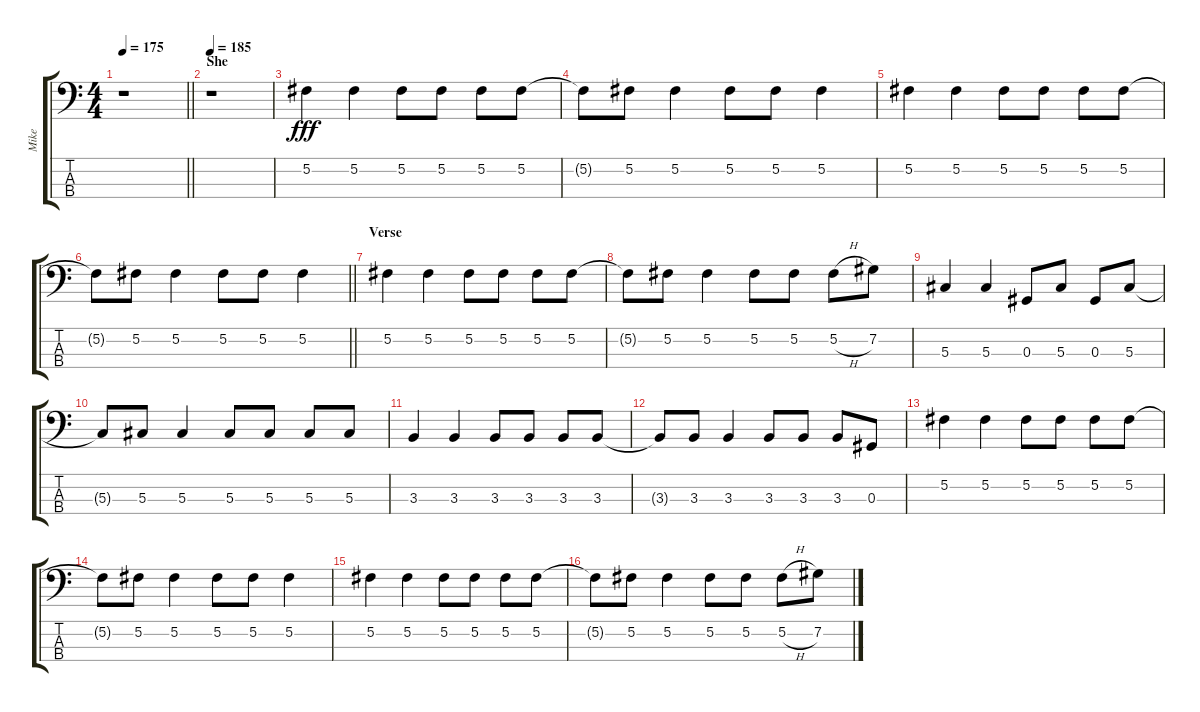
\track ("Mike" "Mike") {instrument electricbasspick}
\staff {score tabs}
\tuning (Gb2 Db2 Ab1 Eb1) {hide}
\ts (4 4)
\tempo 175
\clef f4
\barLineRight lightlight
\ks c
r.1{dy fff} |
\section ("" "She")
\tempo 185
r.1 |
5.2.4 5.2.4 5.2.8 5.2.8 5.2.8 5.2.8 |
5.2{t}.8 5.2.8 5.2.4 5.2.8 5.2.8 5.2.4 |
5.2.4 5.2.4 5.2.8 5.2.8 5.2.8 5.2.8 |
\barLineRight lightlight
5.2{t}.8 5.2.8 5.2.4 5.2.8 5.2.8 5.2.4 |
\section ("" "Verse")
5.2.4 5.2.4 5.2.8 5.2.8 5.2.8 5.2.8 |
5.2{t}.8 5.2.8 5.2.4 5.2.8 5.2.8 5.2{h}.8 7.2.8 |
5.3.4 5.3.4 0.3.8 5.3.8 0.3.8 5.3.8 |
5.3{t}.8 5.3.8 5.3.4 5.3.8 5.3.8 5.3.8 5.3.8 |
3.3.4 3.3.4 3.3.8 3.3.8 3.3.8 3.3.8 |
3.3{t}.8 3.3.8 3.3.4 3.3.8 3.3.8 3.3.8 0.3.8 |
5.2.4 5.2.4 5.2.8 5.2.8 5.2.8 5.2.8 |
5.2{t}.8 5.2.8 5.2.4 5.2.8 5.2.8 5.2.4 |
5.2.4 5.2.4 5.2.8 5.2.8 5.2.8 5.2.8 |
5.2{t}.8 5.2.8 5.2.4 5.2.8 5.2.8 5.2{h}.8 7.2.8
